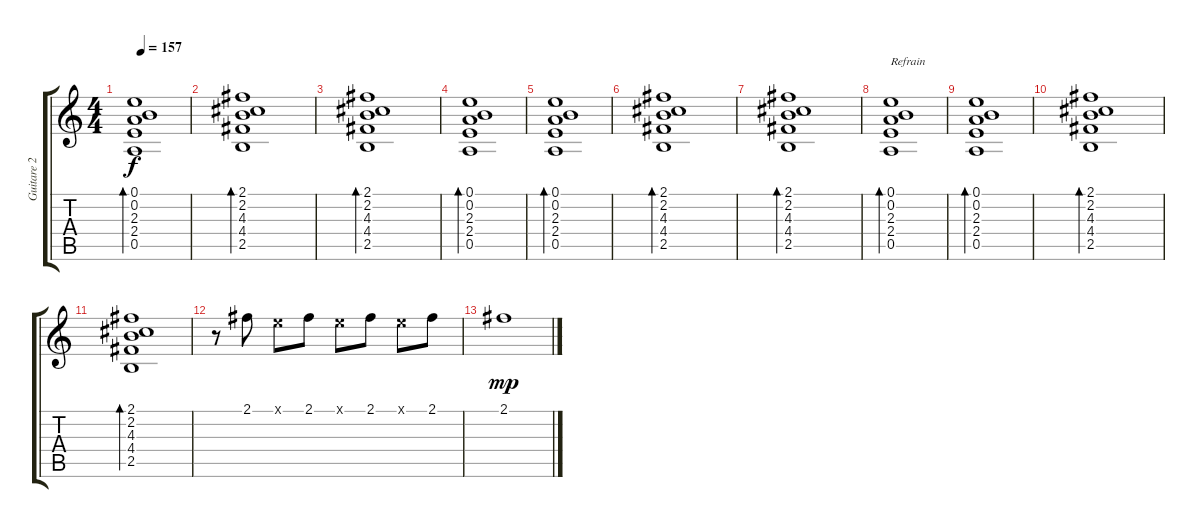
\track ("Guitare 2" "Guitare 2") {instrument overdrivenguitar}
\staff {score tabs}
\tuning (E4 B3 G3 D3 A2 E2) {hide}
\ts (4 4)
\tempo 157
\clef g2
\ks c
(0.1 0.2 2.3 2.4 0.5).1{bd 60 dy f} |
(2.1 2.2 4.3 4.4 2.5).1{bd 60} |
(2.1 2.2 4.3 4.4 2.5).1{bd 60} |
(0.1 0.2 2.3 2.4 0.5).1{bd 60} |
(0.1 0.2 2.3 2.4 0.5).1{bd 60} |
(2.1 2.2 4.3 4.4 2.5).1{bd 60} |
(2.1 2.2 4.3 4.4 2.5).1{bd 60} |
(0.1 0.2 2.3 2.4 0.5).1{bd 60 txt "Refrain"} |
(0.1 0.2 2.3 2.4 0.5).1{bd 60} |
(2.1 2.2 4.3 4.4 2.5).1{bd 60} |
(2.1 2.2 4.3 4.4 2.5).1{bd 60} |
r.8 2.1.8 0.1{x}.8 2.1.8 0.1{x}.8 2.1.8 0.1{x}.8 2.1.8 |
2.1.1{dy mp}
